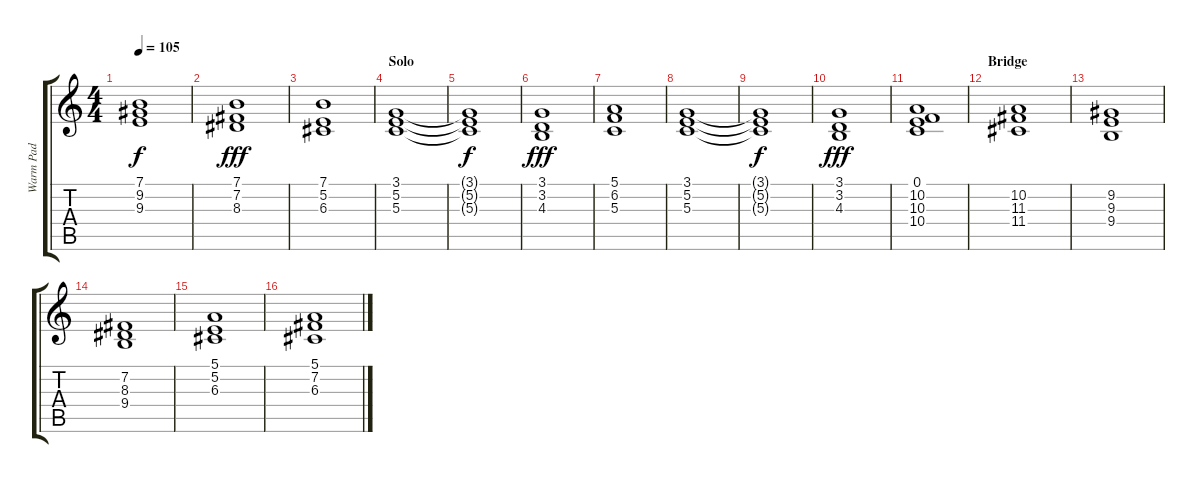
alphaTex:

\track ("Warm Pad" "Warm Pad") {instrument pad2warm}
\staff {score tabs}
\tuning (E4 B3 G3 D3 A2 E2) {hide}
\ts (4 4)
\tempo 105
\clef g2
\ks c
(7.1{t} 9.2{t} 9.3{t}).1{dy f} |
(7.1 7.2 8.3).1{dy fff} |
(7.1 5.2 6.3).1 |
\section ("" "Solo")
(3.1 5.2 5.3).1 |
(3.1{t} 5.2{t} 5.3{t}).1{dy f} |
(3.1 3.2 4.3).1{dy fff} |
(5.1 6.2 5.3).1 |
(3.1 5.2 5.3).1 |
(3.1{t} 5.2{t} 5.3{t}).1{dy f} |
(3.1 3.2 4.3).1{dy fff} |
(0.1 10.2 10.3 10.4).1 |
\section ("" "Bridge")
(10.2 11.3 11.4).1 |
(9.2 9.3 9.4).1 |
(7.2 8.3 9.4).1 |
(5.1 5.2 6.3).1 |
(5.1 7.2 6.3).1
